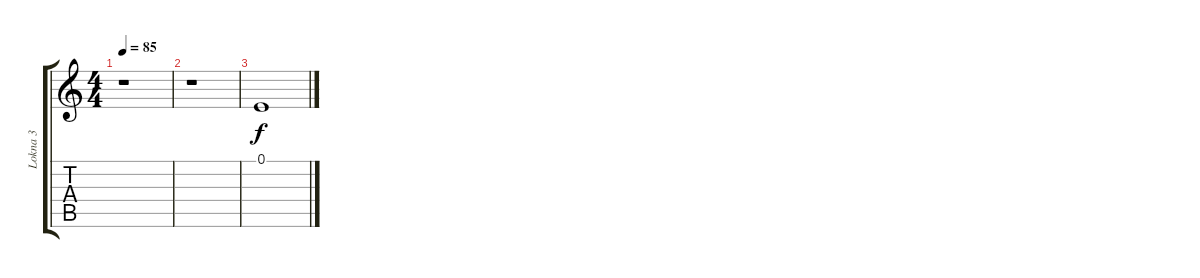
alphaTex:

\track ("Lokna 3" "Lokna 3") {instrument pizzicatostrings}
\staff {score tabs}
\tuning (E4 B3 G3 D3 A2 E2) {hide}
\ts (4 4)
\tempo 85
\clef g2
\ks c
r.1{dy f} |
r.1 |
0.1.1{instrument reversecymbal}
